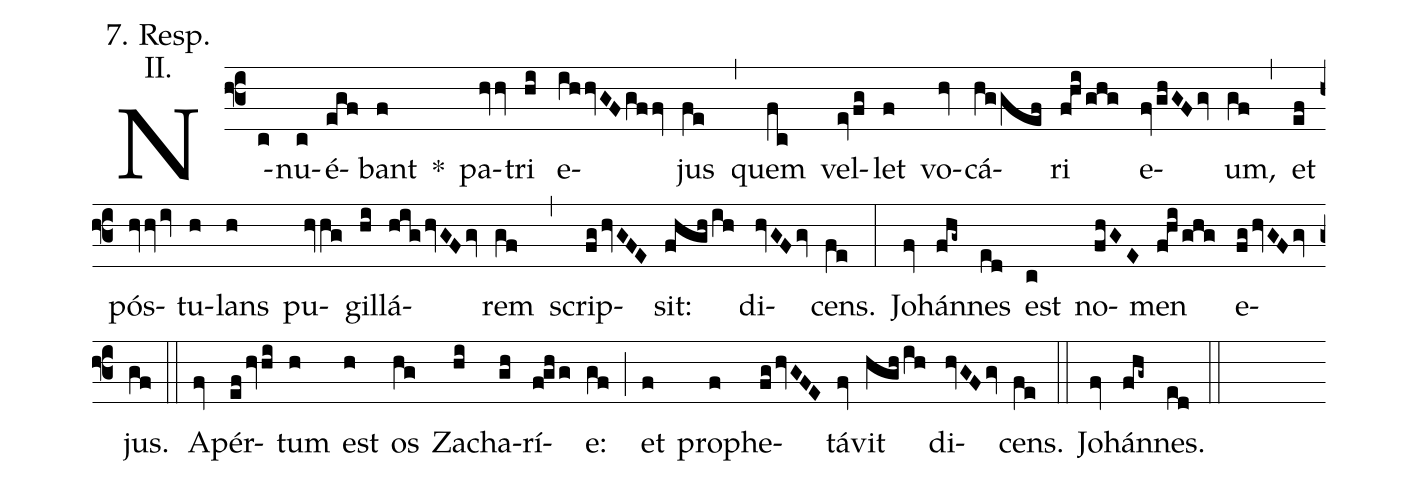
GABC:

annotation: 7. Resp.;
annotation: II.;
%%
(f3)
N(c)nu(c)é(egf)bant(f) *() pa(hvhv)tri(hi) e(ihhvGFgffv)jus(fe) (,)
quem(fc) vel(evfg)let(f) vo(hv)cá(hggef)ri(fhighg) e(fvghGFgv)um,(gf) (,)
et(ef) pós(hvhviv)tu(h)lans(h) pu(hvhg)gil(hi)lá(highvGFgv)rem(gf) (,)
scrip(fghvGFE)sit:(fhghih) di(hvGFgv)cens.(fe) (:)
Jo(fv)hán(fhg~)nes(ed) est(c) no(fhGE)men(fhighg) e(fghvGFgv)jus.(gf) (::)

A(fv)pér(efhvhi)tum(h) est(h) os(hg) Za(hi)cha(gh)rí(fghg)e:(gf) (;)
et(f) pro(f)phe(fghvGFE)tá(fv)vit(hghih) di(hvGFgv)cens.(fe) (::)

Jo(fv)hán(fhg~)nes.(ed) (::)
